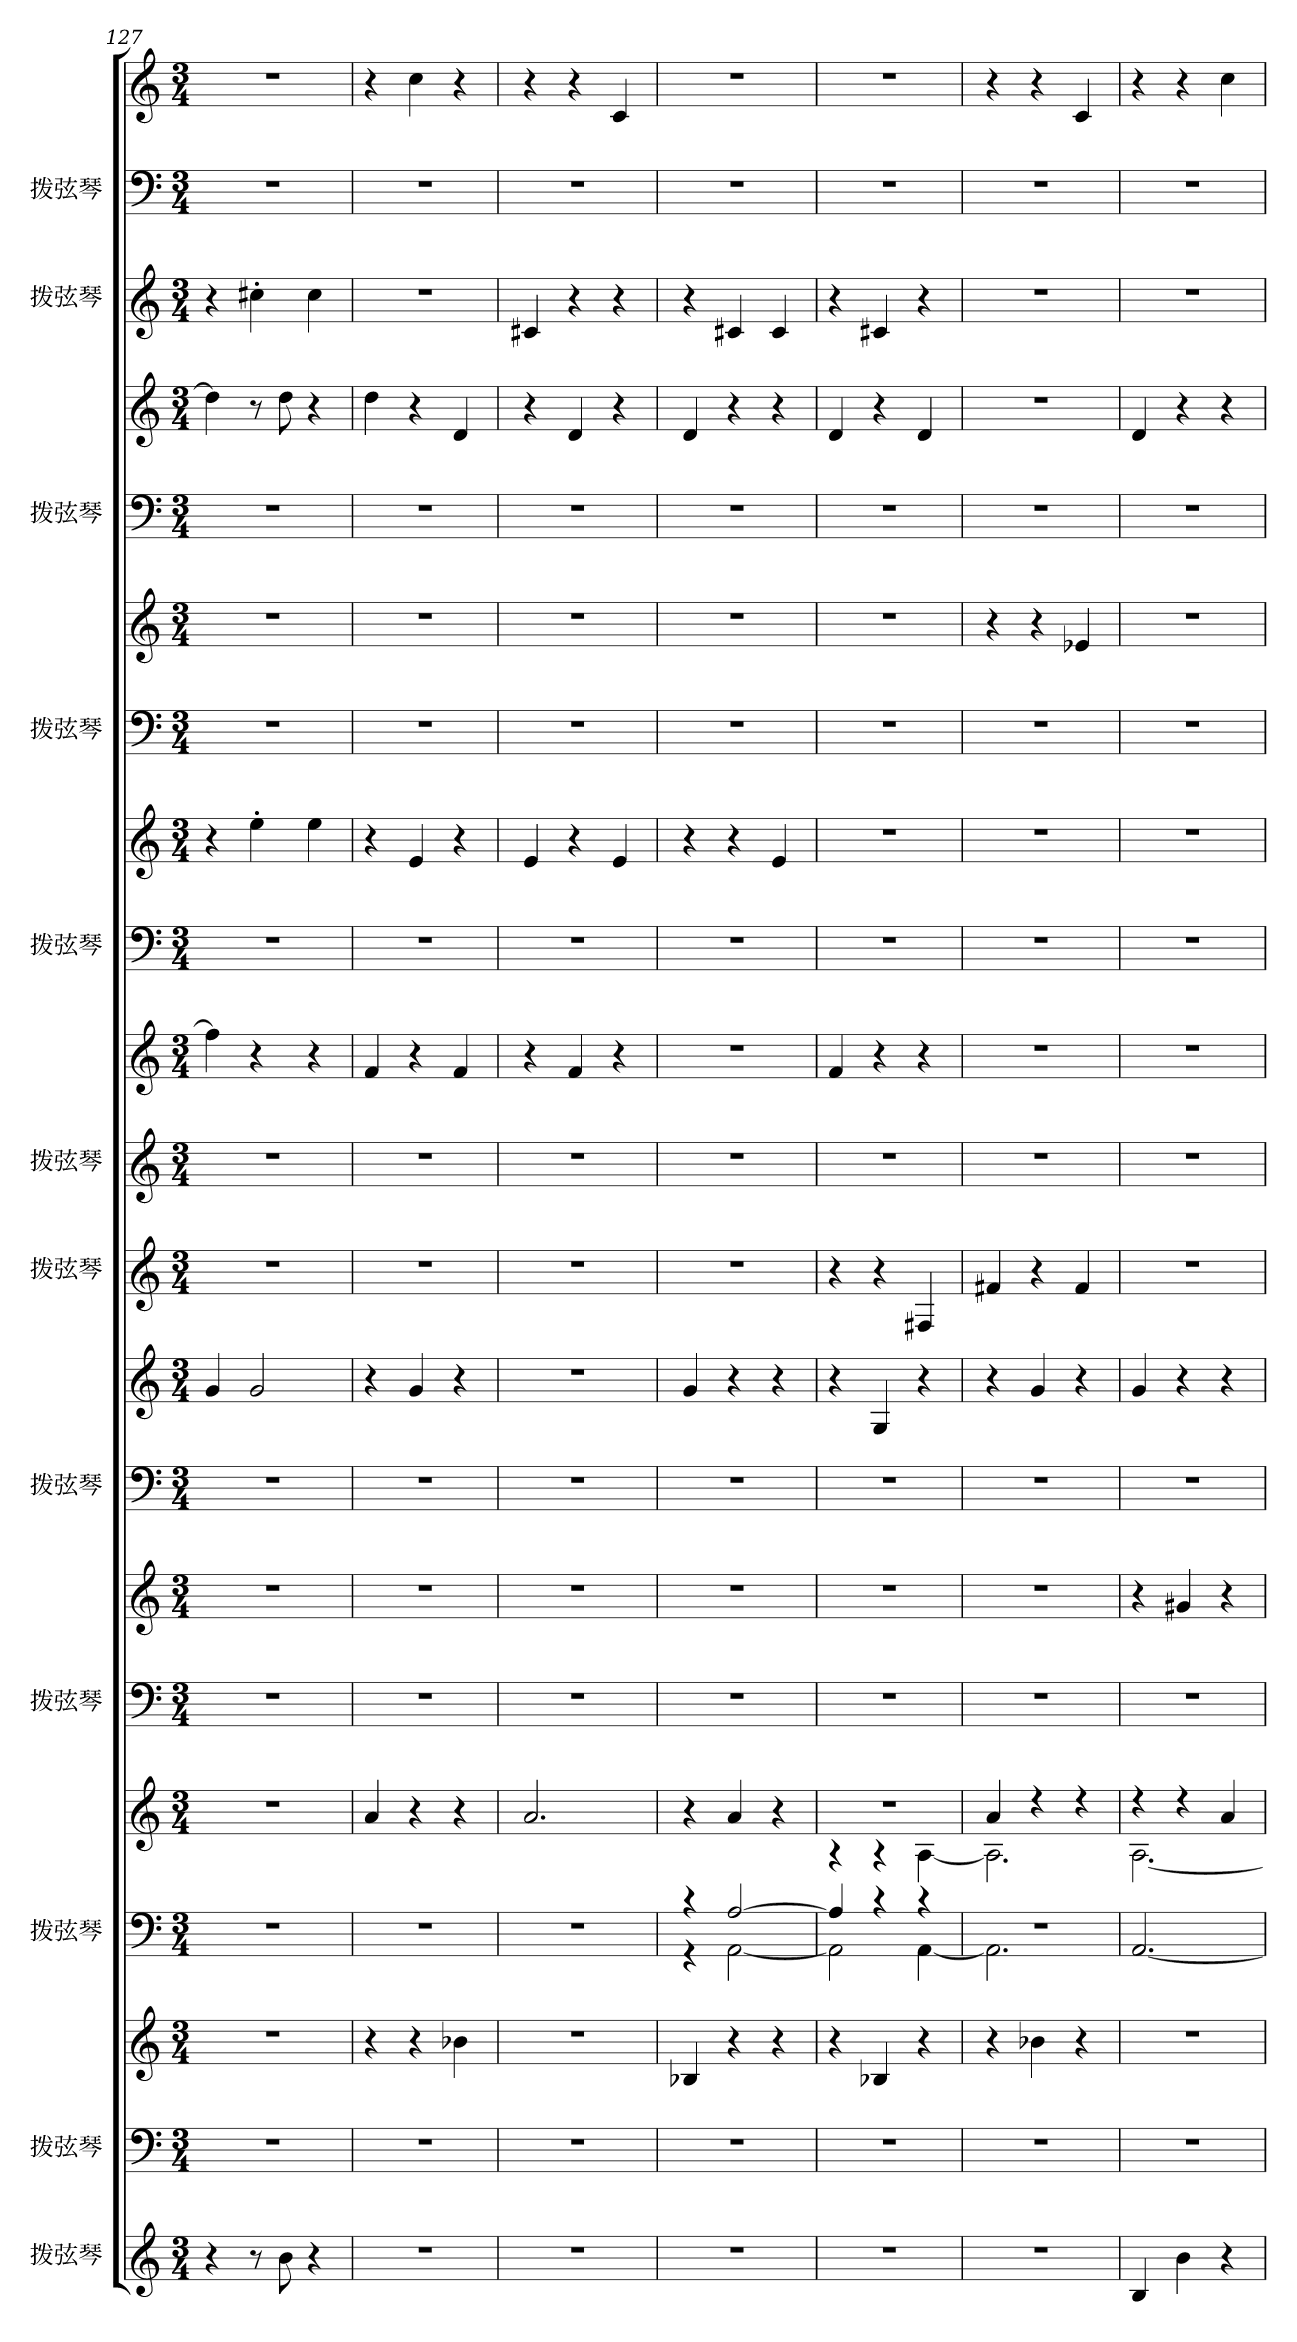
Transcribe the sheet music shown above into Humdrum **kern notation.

**kern	**kern	**kern	**kern	**kern	**kern	**kern	**kern	**kern	**kern	**kern	**kern	**kern	**kern	**kern	**kern	**kern	**kern	**kern	**kern	**kern
*part12	*part11	*part11	*part10	*part10	*part9	*part9	*part8	*part8	*part7	*part6	*part6	*part5	*part5	*part4	*part4	*part3	*part3	*part2	*part1	*part1
*staff21	*staff20	*staff19	*staff18	*staff17	*staff16	*staff15	*staff14	*staff13	*staff12	*staff11	*staff10	*staff9	*staff8	*staff7	*staff6	*staff5	*staff4	*staff3	*staff2	*staff1
*I"拨弦琴	*I"拨弦琴	*	*I"拨弦琴	*	*I"拨弦琴	*	*I"拨弦琴	*	*I"拨弦琴	*I"拨弦琴	*	*I"拨弦琴	*	*I"拨弦琴	*	*I"拨弦琴	*	*I"拨弦琴	*I"拨弦琴	*
!!LO:PB:g=z
*clefG2	*clefF4	*clefG2	*clefF4	*clefG2	*clefF4	*clefG2	*clefF4	*clefG2	*clefG2	*clefG2	*clefG2	*clefF4	*clefG2	*clefF4	*clefG2	*clefF4	*clefG2	*clefG2	*clefF4	*clefG2
*k[]	*k[]	*k[]	*k[]	*k[]	*k[]	*k[]	*k[]	*k[]	*k[]	*k[]	*k[]	*k[]	*k[]	*k[]	*k[]	*k[]	*k[]	*k[]	*k[]	*k[]
*M3/4	*M3/4	*M3/4	*M3/4	*M3/4	*M3/4	*M3/4	*M3/4	*M3/4	*M3/4	*M3/4	*M3/4	*M3/4	*M3/4	*M3/4	*M3/4	*M3/4	*M3/4	*M3/4	*M3/4	*M3/4
=127	=127	=127	=127	=127	=127	=127	=127	=127	=127	=127	=127	=127	=127	=127	=127	=127	=127	=127	=127	=127
4r	2.r	2.r	2.r	2.r	2.r	2.r	2.r	4g/	2.r	2.r	4ff\]	2.r	4r	2.r	2.r	2.r	4dd\]	4r	2.r	2.r
8r	.	.	.	.	.	.	.	2g/	.	.	4r	.	4ee'\	.	.	.	8r	4cc#X'\	.	.
8b\	.	.	.	.	.	.	.	.	.	.	.	.	.	.	.	.	8dd\	.	.	.
4r	.	.	.	.	.	.	.	.	.	.	4r	.	4ee\	.	.	.	4r	4cc#\	.	.
=128	=128	=128	=128	=128	=128	=128	=128	=128	=128	=128	=128	=128	=128	=128	=128	=128	=128	=128	=128	=128
2.r	2.r	4r	2.r	4a/	2.r	2.r	2.r	4r	2.r	2.r	4f/	2.r	4r	2.r	2.r	2.r	4dd\	2.r	2.r	4r
.	.	4r	.	4r	.	.	.	4g/	.	.	4r	.	4e/	.	.	.	4r	.	.	4cc\
.	.	4b-X\	.	4r	.	.	.	4r	.	.	4f/	.	4r	.	.	.	4d/	.	.	4r
=129	=129	=129	=129	=129	=129	=129	=129	=129	=129	=129	=129	=129	=129	=129	=129	=129	=129	=129	=129	=129
2.r	2.r	2.r	2.r	2.a/	2.r	2.r	2.r	2.r	2.r	2.r	4r	2.r	4e/	2.r	2.r	2.r	4r	4c#X/	2.r	4r
.	.	.	.	.	.	.	.	.	.	.	4f/	.	4r	.	.	.	4d/	4r	.	4r
.	.	.	.	.	.	.	.	.	.	.	4r	.	4e/	.	.	.	4r	4r	.	4c/
=130	=130	=130	=130	=130	=130	=130	=130	=130	=130	=130	=130	=130	=130	=130	=130	=130	=130	=130	=130	=130
*	*	*	*^	*	*	*	*	*	*	*	*	*	*	*	*	*	*	*	*	*
2.r	2.r	4B-X/	4r	4r	4r	2.r	2.r	2.r	4g/	2.r	2.r	2.r	2.r	4r	2.r	2.r	2.r	4d/	4r	2.r	2.r
.	.	4r	[2A/	[2AA\	4a/	.	.	.	4r	.	.	.	.	4r	.	.	.	4r	4c#X/	.	.
.	.	4r	.	.	4r	.	.	.	4r	.	.	.	.	4e/	.	.	.	4r	4c#/	.	.
=131	=131	=131	=131	=131	=131	=131	=131	=131	=131	=131	=131	=131	=131	=131	=131	=131	=131	=131	=131	=131	=131
*	*	*	*	*	*^	*	*	*	*	*	*	*	*	*	*	*	*	*	*	*	*
2.r	2.r	4r	4A/]	2AA\]	2.r	4r	2.r	2.r	2.r	4r	4r	2.r	4f/	2.r	2.r	2.r	2.r	2.r	4d/	4r	2.r	2.r
.	.	4B-X/	4r	.	.	4r	.	.	.	4G/	4r	.	4r	.	.	.	.	.	4r	4c#X/	.	.
.	.	4r	4r	[4AA\	.	[4A\	.	.	.	4r	4F#X/	.	4r	.	.	.	.	.	4d/	4r	.	.
=132	=132	=132	=132	=132	=132	=132	=132	=132	=132	=132	=132	=132	=132	=132	=132	=132	=132	=132	=132	=132	=132	=132
2.r	2.r	4r	2.r	2.AA\]	4a/	2.A\]	2.r	2.r	2.r	4r	4f#X/	2.r	2.r	2.r	2.r	2.r	4r	2.r	2.r	2.r	2.r	4r
.	.	4b-X\	.	.	4r	.	.	.	.	4g/	4r	.	.	.	.	.	4r	.	.	.	.	4r
.	.	4r	.	.	4r	.	.	.	.	4r	4f#/	.	.	.	.	.	4e-X/	.	.	.	.	4c/
*	*	*	*v	*v	*	*	*	*	*	*	*	*	*	*	*	*	*	*	*	*	*	*
=133	=133	=133	=133	=133	=133	=133	=133	=133	=133	=133	=133	=133	=133	=133	=133	=133	=133	=133	=133	=133	=133
4B/	2.r	2.r	[2.AA/	4r	[2.A\	2.r	4r	2.r	4g/	2.r	2.r	2.r	2.r	2.r	2.r	2.r	2.r	4d/	2.r	2.r	4r
4b\	.	.	.	4r	.	.	4g#X/	.	4r	.	.	.	.	.	.	.	.	4r	.	.	4r
4r	.	.	.	4a/	.	.	4r	.	4r	.	.	.	.	.	.	.	.	4r	.	.	4cc\
*	*	*	*	*v	*v	*	*	*	*	*	*	*	*	*	*	*	*	*	*	*	*
=	=	=	=	=	=	=	=	=	=	=	=	=	=	=	=	=	=	=	=	=
*-	*-	*-	*-	*-	*-	*-	*-	*-	*-	*-	*-	*-	*-	*-	*-	*-	*-	*-	*-	*-
